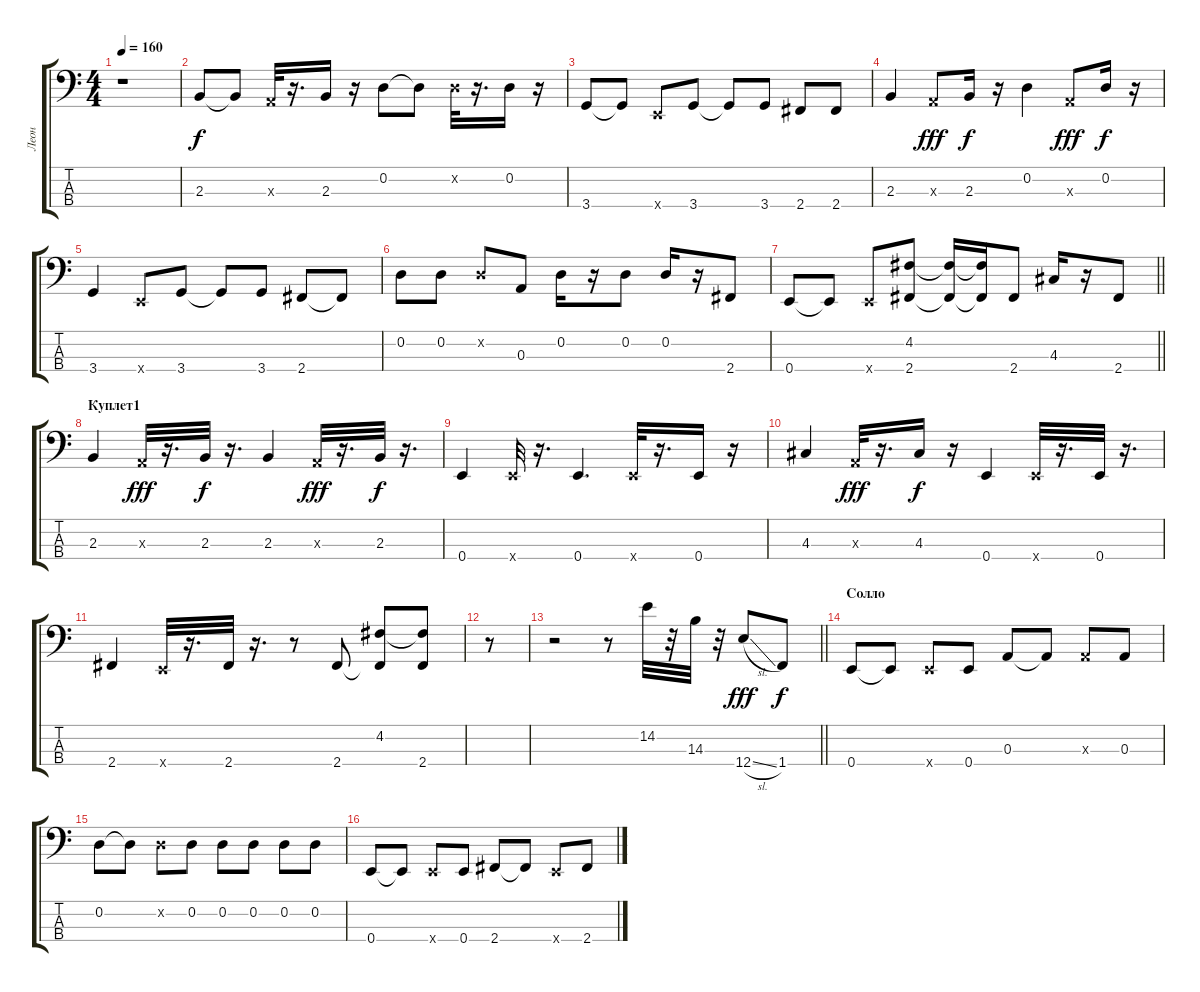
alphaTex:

\track ("Леон" "Леон") {instrument electricbassfinger}
\staff {score tabs}
\tuning (G2 D2 A1 E1) {hide}
\ts (4 4)
\tempo 160
\clef f4
\ks c
r.1{dy f instrument electricbassfinger} |
2.3.8 2.3{t}.8 0.3{x}.32 r.16{d} 2.3.16 r.16 0.2.8 0.2{t}.8 0.2{x}.32 r.16{d} 0.2.16 r.16 |
3.4.8 3.4{t}.8 0.4{x}.8 3.4.8 3.4{t}.8 3.4.8 2.4.8 2.4.8 |
2.3.4 0.3{x}.8{dy fff} 2.3.16{dy f} r.16 0.2.4 0.3{x}.8{dy fff} 0.2.16{dy f} r.16 |
3.4.4 0.4{x}.8 3.4.8 3.4{t}.8 3.4.8 2.4.8 2.4{t}.8 |
0.2.8 0.2.8 0.2{x}.8 0.3.8 0.2.16 r.16 0.2.8 0.2.16 r.16 2.4.8 |
\barLineRight lightlight
0.4.8 0.4{t}.8 0.4{x}.8 (4.2 2.4).8 (4.2{t} 2.4{t}).16 (4.2{t} 2.4{t}).16 2.4.8 4.3.16 r.16 2.4.8 |
\section ("" "Куплет1")
2.3.4 0.3{x}.32{dy fff} r.16{d} 2.3.32{dy f} r.16{d} 2.3.4 0.3{x}.32{dy fff} r.16{d} 2.3.32{dy f} r.16{d} |
0.4.4 0.4{x}.32 r.16{d} 0.4.4{d} 0.4{x}.32 r.16{d} 0.4.16 r.16 |
4.3.4 0.3{x}.32{dy fff} r.16{d} 4.3.16{dy f} r.16 0.4.4 0.4{x}.32 r.16{d} 0.4.32 r.16{d} |
2.4.4 0.4{x}.32 r.16{d} 2.4.32 r.16{d} r.8 2.4.8 (4.2 2.4{t}).8 (4.2{t} 2.4).8 |
r.8 |
\barLineRight lightlight
r.2 r.8 14.2.32 r.32 14.3.32 r.32 12.4{sl}.8{dy fff} 1.4.8{dy f} |
\section ("" "Солло")
0.4.8 0.4{t}.8 0.4{x}.8 0.4.8 0.3.8 0.3{t}.8 0.3{x}.8 0.3.8 |
0.2.8 0.2{t}.8 0.2{x}.8 0.2.8 0.2.8 0.2.8 0.2.8 0.2.8 |
0.4.8 0.4{t}.8 0.4{x}.8 0.4.8 2.4.8 2.4{t}.8 0.4{x}.8 2.4.8
